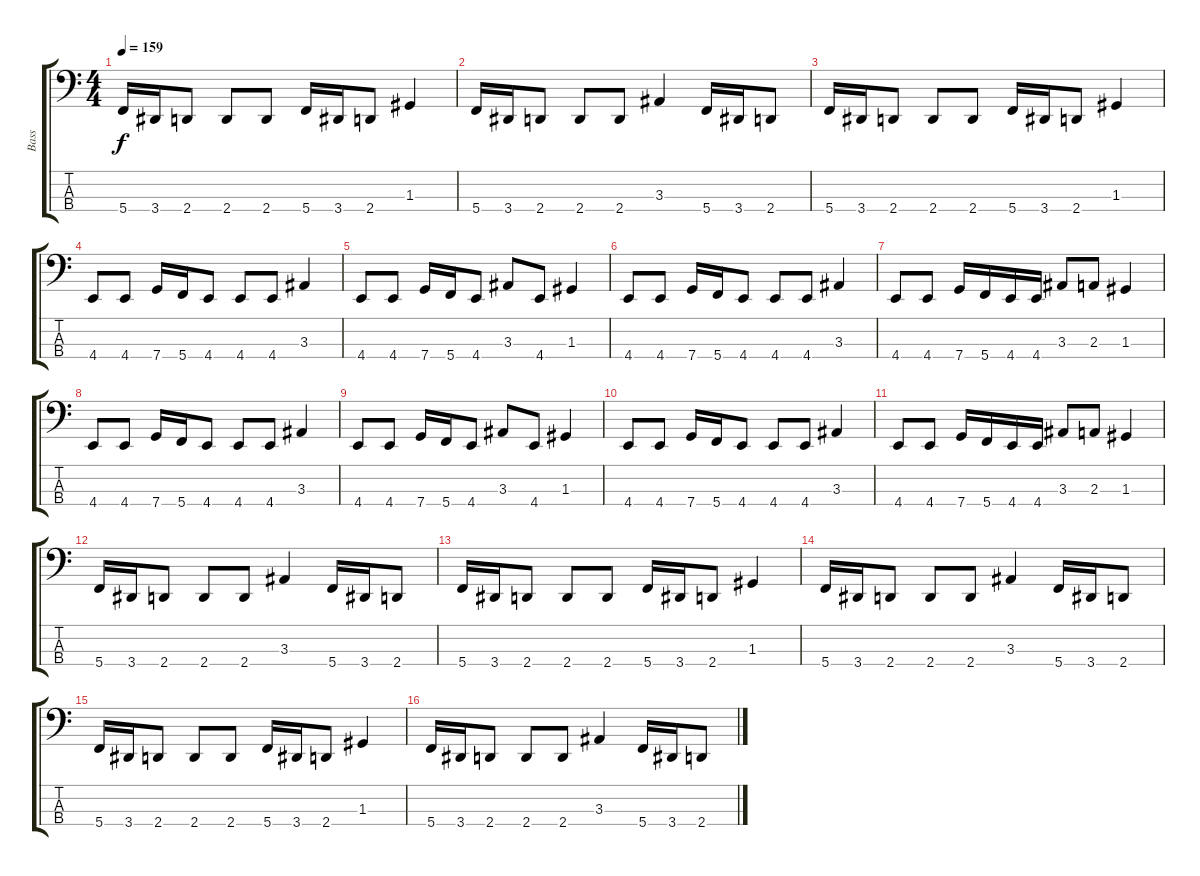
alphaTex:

\track ("Bass" "Bass") {instrument electricbasspick}
\staff {score tabs}
\tuning (F2 C2 G1 C1) {hide}
\ts (4 4)
\tempo 159
\clef f4
\ks c
5.4.16{dy f} 3.4.16 2.4.8 2.4.8 2.4.8 5.4.16 3.4.16 2.4.8 1.3.4 |
5.4.16 3.4.16 2.4.8 2.4.8 2.4.8 3.3.4 5.4.16 3.4.16 2.4.8 |
5.4.16 3.4.16 2.4.8 2.4.8 2.4.8 5.4.16 3.4.16 2.4.8 1.3.4 |
4.4.8 4.4.8 7.4.16 5.4.16 4.4.8 4.4.8 4.4.8 3.3.4 |
4.4.8 4.4.8 7.4.16 5.4.16 4.4.8 3.3.8 4.4.8 1.3.4 |
4.4.8 4.4.8 7.4.16 5.4.16 4.4.8 4.4.8 4.4.8 3.3.4 |
4.4.8 4.4.8 7.4.16 5.4.16 4.4.16 4.4.16 3.3.8 2.3.8 1.3.4 |
4.4.8 4.4.8 7.4.16 5.4.16 4.4.8 4.4.8 4.4.8 3.3.4 |
4.4.8 4.4.8 7.4.16 5.4.16 4.4.8 3.3.8 4.4.8 1.3.4 |
4.4.8 4.4.8 7.4.16 5.4.16 4.4.8 4.4.8 4.4.8 3.3.4 |
4.4.8 4.4.8 7.4.16 5.4.16 4.4.16 4.4.16 3.3.8 2.3.8 1.3.4 |
5.4.16 3.4.16 2.4.8 2.4.8 2.4.8 3.3.4 5.4.16 3.4.16 2.4.8 |
5.4.16 3.4.16 2.4.8 2.4.8 2.4.8 5.4.16 3.4.16 2.4.8 1.3.4 |
5.4.16 3.4.16 2.4.8 2.4.8 2.4.8 3.3.4 5.4.16 3.4.16 2.4.8 |
5.4.16 3.4.16 2.4.8 2.4.8 2.4.8 5.4.16 3.4.16 2.4.8 1.3.4 |
5.4.16 3.4.16 2.4.8 2.4.8 2.4.8 3.3.4 5.4.16 3.4.16 2.4.8
